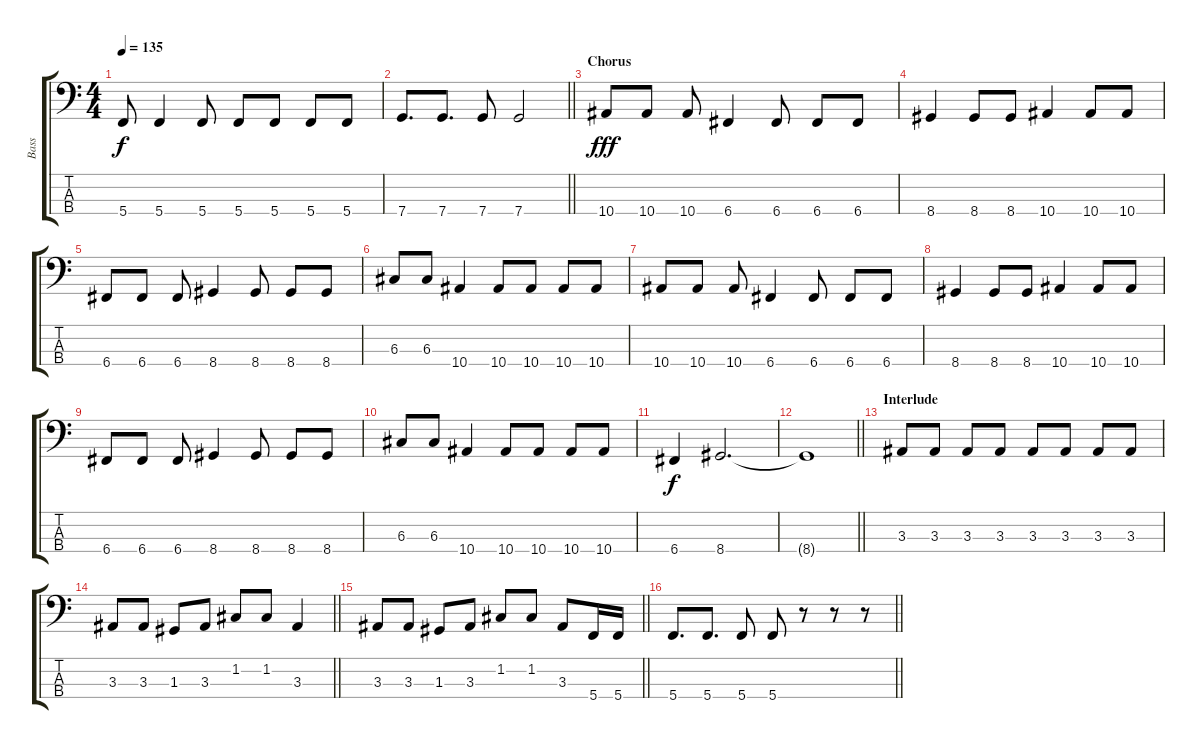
\track ("Bass" "Bass") {instrument electricbasspick}
\staff {score tabs}
\tuning (F2 C2 G1 C1) {hide}
\ts (4 4)
\tempo 135
\clef f4
\ks c
5.4.8{dy f} 5.4.4 5.4.8 5.4.8 5.4.8 5.4.8 5.4.8 |
\barLineRight lightlight
7.4.8{d} 7.4.8{d} 7.4.8 7.4.2 |
\section ("" "Chorus")
10.4.8{dy fff} 10.4.8 10.4.8 6.4.4 6.4.8 6.4.8 6.4.8 |
8.4.4 8.4.8 8.4.8 10.4.4 10.4.8 10.4.8 |
6.4.8 6.4.8 6.4.8 8.4.4 8.4.8 8.4.8 8.4.8 |
6.3.8 6.3.8 10.4.4 10.4.8 10.4.8 10.4.8 10.4.8 |
10.4.8 10.4.8 10.4.8 6.4.4 6.4.8 6.4.8 6.4.8 |
8.4.4 8.4.8 8.4.8 10.4.4 10.4.8 10.4.8 |
6.4.8 6.4.8 6.4.8 8.4.4 8.4.8 8.4.8 8.4.8 |
6.3.8 6.3.8 10.4.4 10.4.8 10.4.8 10.4.8 10.4.8 |
6.4.4{dy f} 8.4.2{d} |
\barLineRight lightlight
8.4{t}.1 |
\section ("" "Interlude")
3.3.8 3.3.8 3.3.8 3.3.8 3.3.8 3.3.8 3.3.8 3.3.8 |
\barLineRight lightlight
3.3.8 3.3.8 1.3.8 3.3.8 1.2.8 1.2.8 3.3.4 |
\barLineRight lightlight
3.3.8 3.3.8 1.3.8 3.3.8 1.2.8 1.2.8 3.3.8 5.4.16 5.4.16 |
\barLineRight lightlight
5.4.8{d} 5.4.8{d} 5.4.8 5.4.8 r.8 r.8 r.8
